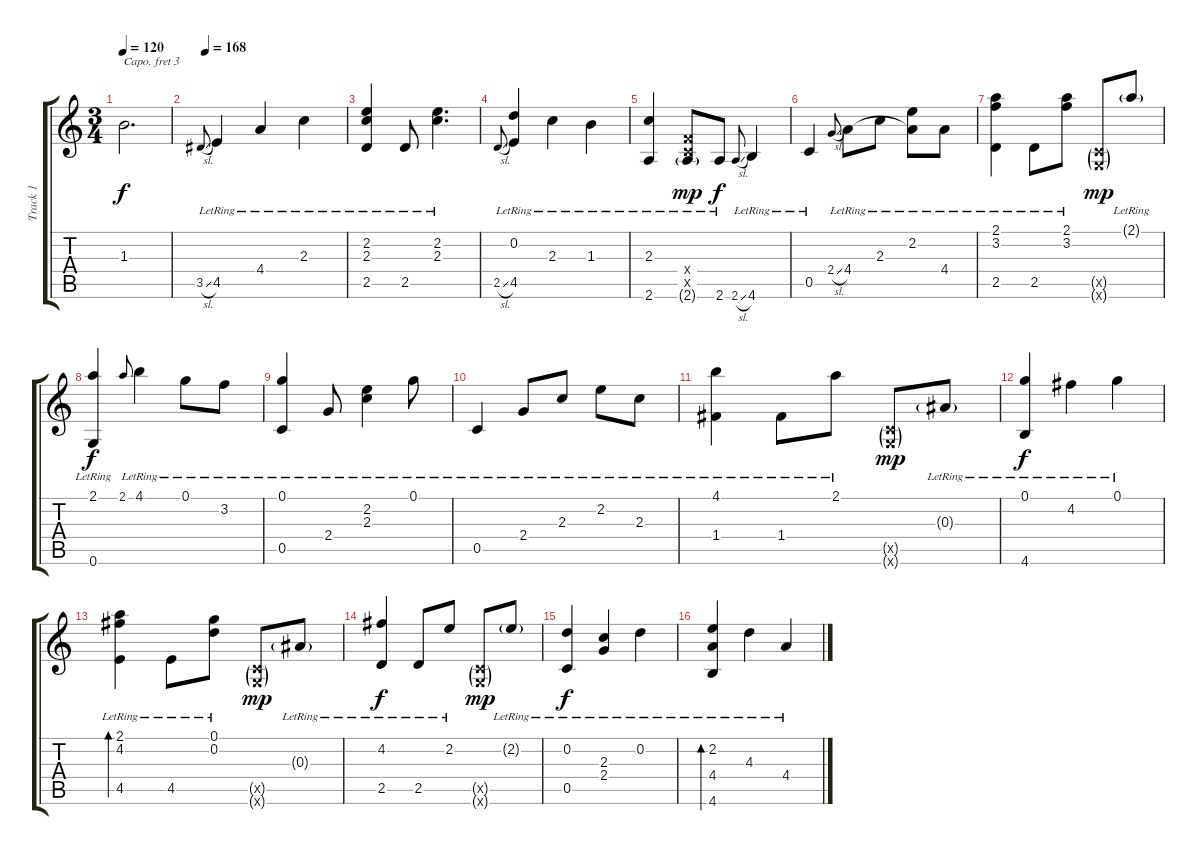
\track ("Track 1" "Track 1") {instrument acousticguitarsteel}
\staff {score tabs}
\capo 3
\tuning (E4 B3 G3 D3 A2 E2) {hide}
\ts (3 4)
\tempo 120
\clef g2
\ks c
1.3{t}.2{d dy f} |
\tempo (168 0.041666666666666664)
3.5{sl}.8{gr onbeat} 4.5{lr}.4 4.4{lr}.4 2.3{lr}.4 |
(2.2{lr} 2.3{lr} 2.5{lr}).4 2.5{lr}.8 (2.2{lr} 2.3{lr}).4{d} |
2.5{sl}.8{gr onbeat} (0.2{lr} 4.5{lr}).4 2.3{lr}.4 1.3{lr}.4 |
(2.3{lr} 2.6{lr}).4 (0.4{x} 0.5{x} 2.6{g lr}).8{dy mp} 2.6{lr}.8{dy f} 2.6{sl}.8{gr onbeat} 4.6{lr}.4 |
0.5{lr}.4 2.4{sl}.8{gr onbeat} 4.4{lr}.8 2.3{lr}.8 (2.2{lr} 4.4{t}).8 4.4{lr}.8 |
(2.1{lr} 3.2{lr} 2.5{lr}).4 2.5{lr}.8 (2.1{lr} 3.2{lr}).8 (0.5{g x} 0.6{g x}).8{dy mp} 2.1{g lr}.8 |
(2.1{lr} 0.6{lr}).4{dy f} 2.1.8{gr onbeat} 4.1{lr}.4 0.1{lr}.8 3.2{lr}.8 |
(0.1{lr} 0.5{lr}).4 2.4{lr}.8 (2.2{lr} 2.3{lr}).4 0.1{lr}.8 |
0.5{lr}.4 2.4{lr}.8 2.3{lr}.8 2.2{lr}.8 2.3{lr}.8 |
(4.1{lr} 1.4{lr}).4 1.4{lr}.8 2.1{lr}.8 (0.5{g x} 0.6{g x}).8{dy mp} 0.3{g lr}.8 |
(0.1{lr} 4.6{lr}).4{dy f} 4.2{lr}.4 0.1{lr}.4 |
(2.1{lr} 4.2{lr} 4.5{lr}).4{bd 240} 4.5{lr}.8 (0.1{lr} 0.2{lr}).8 (0.5{g x} 0.6{g x}).8{dy mp} 0.3{g lr}.8 |
(4.2{lr} 2.5{lr}).4{dy f} 2.5{lr}.8 2.2{lr}.8 (0.5{g x} 0.6{g x}).8{dy mp} 2.2{g lr}.8 |
(0.2{lr} 0.5{lr}).4{dy f} (2.3{lr} 2.4{lr}).4 0.2{lr}.4 |
(2.2{lr} 4.4{lr} 4.6{lr}).4{bd 120} 4.3{lr}.4 4.4{lr}.4
